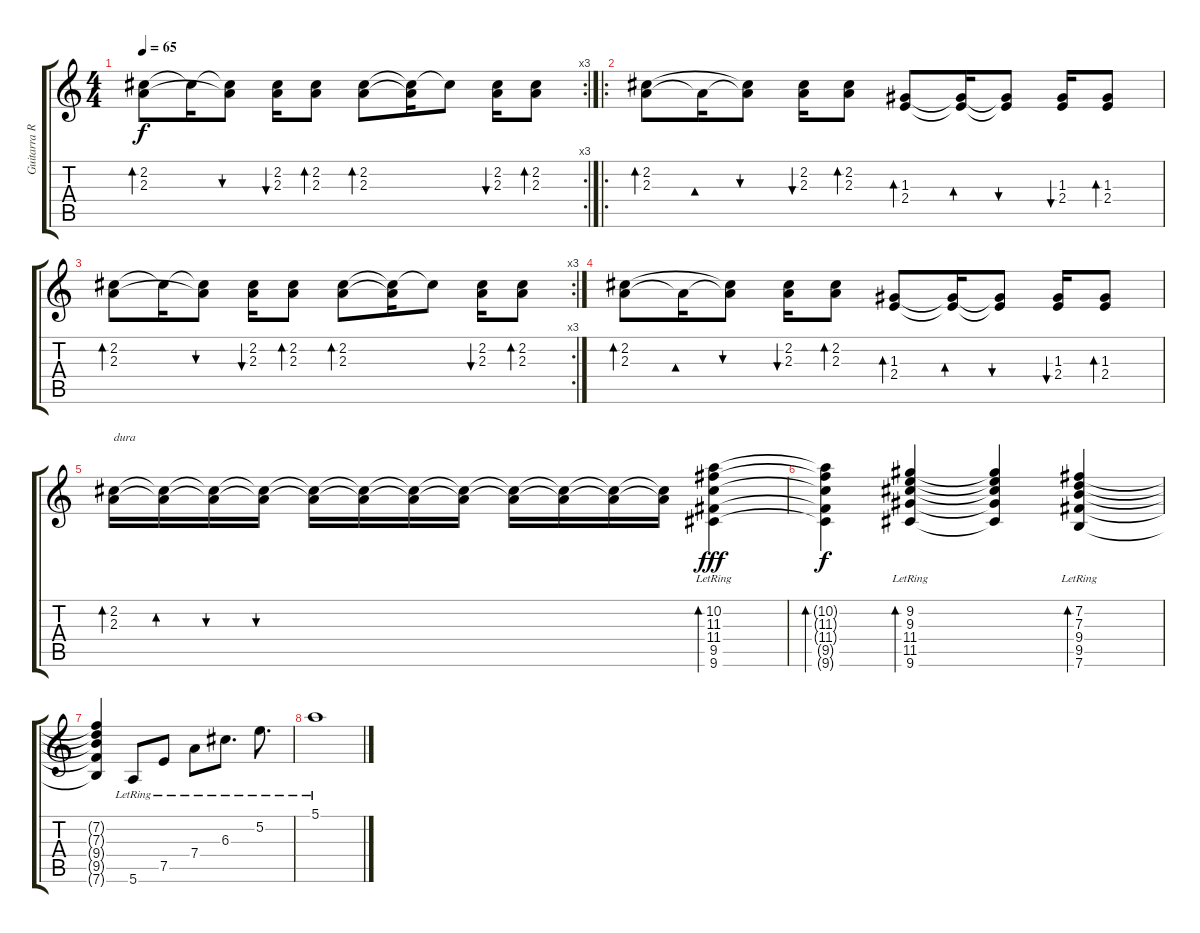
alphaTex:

\track ("Guitarra Requinto " "Guitarra R") {instrument electricguitarclean}
\staff {score tabs}
\tuning (E4 B3 G3 D3 A2 E2) {hide}
\rc 3
\ts (4 4)
\tempo 65
\clef g2
\ks c
(2.2 2.3).8{bd 60 dy f} 2.2{t}.16 (2.2{t} 2.3{t}).8{bu 60} (2.2 2.3).16{bu 60} (2.2 2.3).8{bd 60} (2.2 2.3).8{bd 60} (2.2{t} 2.3{t}).16 2.2{t}.8 (2.2 2.3).16{bu 60} (2.2 2.3).8{bd 60} |
\ro
(2.2 2.3).8{bd 60} 2.3{t}.16{bd 60} (2.2{t} 2.3{t}).8{bu 60} (2.2 2.3).16{bu 60} (2.2 2.3).8{bd 60} (1.3 2.4).8{bd 60} (1.3{t} 2.4{t}).16{bd 60} (1.3{t} 2.4{t}).8{bu 60} (1.3 2.4).16{bu 60} (1.3 2.4).8{bd 60} |
\rc 3
(2.2 2.3).8{bd 60} 2.2{t}.16 (2.2{t} 2.3{t}).8{bu 60} (2.2 2.3).16{bu 60} (2.2 2.3).8{bd 60} (2.2 2.3).8{bd 60} (2.2{t} 2.3{t}).16 2.2{t}.8 (2.2 2.3).16{bu 60} (2.2 2.3).8{bd 60} |
(2.2 2.3).8{bd 60} 2.3{t}.16{bd 60} (2.2{t} 2.3{t}).8{bu 60} (2.2 2.3).16{bu 60} (2.2 2.3).8{bd 60} (1.3 2.4).8{bd 60} (1.3{t} 2.4{t}).16{bd 60} (1.3{t} 2.4{t}).8{bu 60} (1.3 2.4).16{bu 60} (1.3 2.4).8{bd 60} |
(2.2 2.3).16{bd 60 txt "dura"} (2.2{t} 2.3{t}).16{bd 60 volume 15} (2.2{t} 2.3{t}).16{bu 60 volume 14} (2.2{t} 2.3{t}).16{bu 60 volume 13} (2.2{t} 2.3{t}).16{volume 12} (2.2{t} 2.3{t}).16{volume 11} (2.2{t} 2.3{t}).16{volume 10} (2.2{t} 2.3{t}).16{volume 9} (2.2{t} 2.3{t}).16{volume 8} (2.2{t} 2.3{t}).16{volume 7} (2.2{t} 2.3{t}).16{volume 6} (2.2{t} 2.3{t}).16{volume 5} (10.2{lr} 11.3{lr} 11.4{lr} 9.5{lr} 9.6).4{bd 240 dy fff volume 13 instrument electricguitarclean} |
(10.2{t} 11.3{t} 11.4{t} 9.5{t} 9.6{t}).4{bd 240 dy f} (9.2{lr} 9.3{lr} 11.4{lr} 11.5{lr} 9.6{lr}).4{bd 240} (9.2{t} 9.3{t} 11.4{t} 11.5{t} 9.6{t}).4 (7.2{lr} 7.3{lr} 9.4{lr} 9.5{lr} 7.6{lr}).4{bd 240} |
(7.2{t} 7.3{t} 9.4{t} 9.5{t} 7.6{t}).4 5.6{lr}.8 7.5{lr}.8 7.4{lr}.8 6.3{lr}.8{d} 5.2{lr}.8{d} |
5.1{lr}.1
